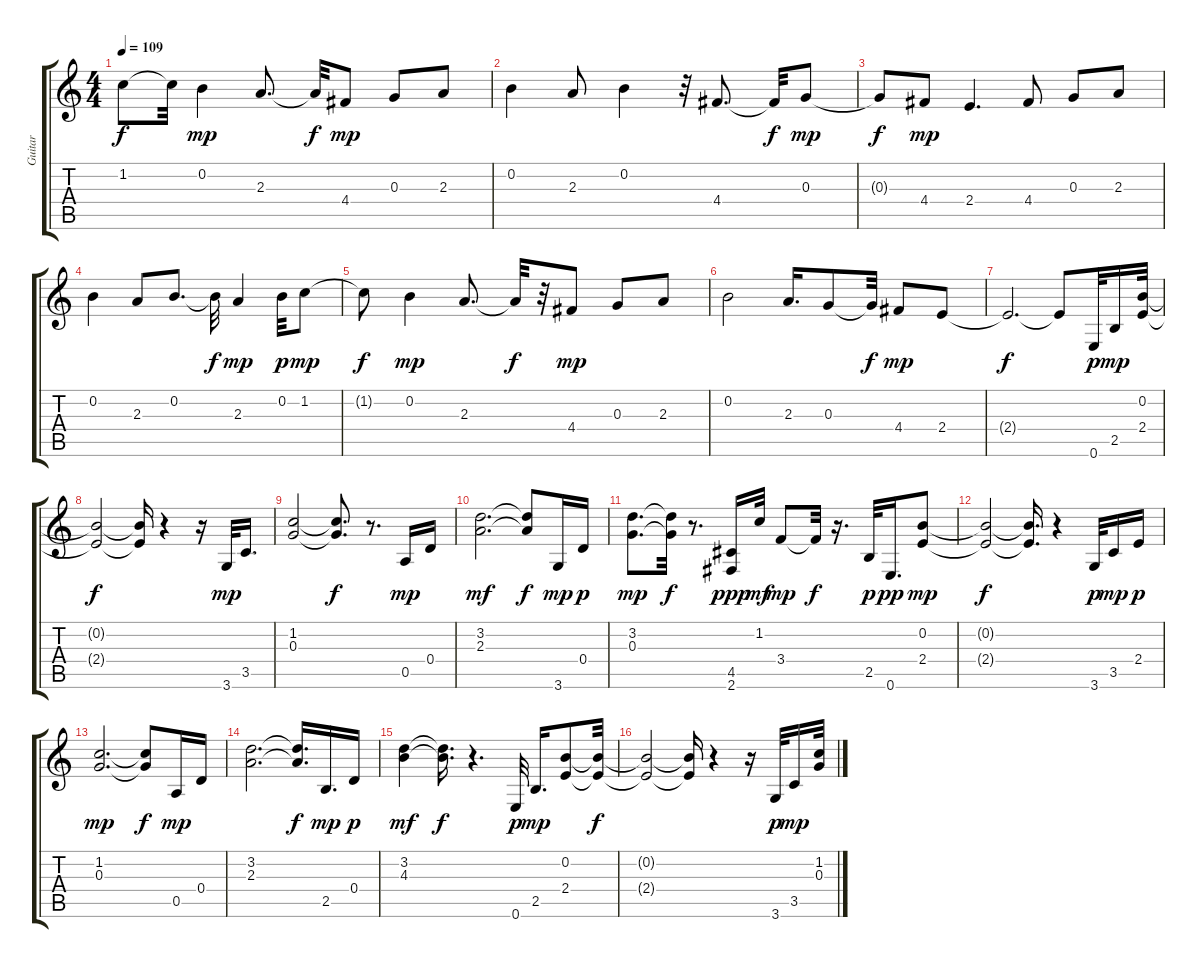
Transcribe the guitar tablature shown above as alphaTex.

\track ("Guitar" "Guitar") {instrument distortionguitar}
\staff {score tabs}
\tuning (E4 B3 G3 D3 A2 E2) {hide}
\ts (4 4)
\tempo 109
\clef g2
\ks c
1.2{t}.8{dy f} 1.2{t}.32 0.2.4{dy mp} 2.3.8{d} 2.3{t}.32{dy f} 4.4.8{dy mp} 0.3.8 2.3.8 |
0.2.4 2.3.8 0.2.4 r.32 4.4.8{d} 4.4{t}.32{dy f} 0.3.8{dy mp} |
0.3{t}.8{dy f} 4.4.8{dy mp} 2.4.4{d} 4.4.8 0.3.8 2.3.8 |
0.2.4 2.3.8 0.2.8{d} 0.2{t}.32{dy f} 2.3.4{dy mp} 0.2.32{dy p} 1.2.8{dy mp} |
1.2{t}.8{dy f} 0.2.4{dy mp} 2.3.8{d} 2.3{t}.32{dy f} r.32 4.4.8{dy mp} 0.3.8 2.3.8 |
0.2.2 2.3.16{d} 0.3.8 0.3{t}.32{dy f} 4.4.8{dy mp} 2.4.8 |
2.4{t}.2{d dy f} 2.4{t}.8 0.6.32{dy p} 2.5.16{dy mp} (0.2 2.4).32 |
(0.2{t} 2.4{t}).2{dy f} (0.2{t} 2.4{t}).16 r.4 r.16 3.6.32{dy mp} 3.5.16{d} |
(1.2 0.3).2 (1.2{t} 0.3{t}).8{d dy f} r.8{d} 0.5.16{dy mp} 0.4.16 |
(3.2 2.3).2{d dy mf} (3.2{t} 2.3{t}).8{dy f} 3.6.16{dy mp} 0.4.16{dy p} |
(3.2 0.3).8{d dy mp} (3.2{t} 0.3{t}).32{dy f} r.8{d} (4.5 2.6).16{dy ppp} 1.2.32{dy mf} 3.4.8{dy mp} 3.4{t}.32{dy f} r.16{d} 2.5.32{dy p} 0.6.16{d dy pp} (0.2 2.4).8{dy mp} |
(0.2{t} 2.4{t}).2{dy f} (0.2{t} 2.4{t}).16{d} r.4 3.6.32{dy p} 3.5.16{dy mp} 2.4.16{dy p} |
(1.2 0.3).2{d dy mp} (1.2{t} 0.3{t}).8{dy f} 0.5.16{dy mp} 0.4.16 |
(3.2 2.3).2{d} (3.2{t} 2.3{t}).16{d dy f} 2.5.16{d dy mp} 0.4.16{dy p} |
(3.2 4.3).4{dy mf} (3.2{t} 4.3{t}).16{d dy f} r.4{d} 0.6.32{dy p} 2.5.16{d dy mp} (0.2 2.4).8 (0.2{t} 2.4{t}).32{dy f} |
(0.2{t} 2.4{t}).2 (0.2{t} 2.4{t}).16 r.4 r.16 3.6.32{dy p} 3.5.16{dy mp} (1.2 0.3).32
